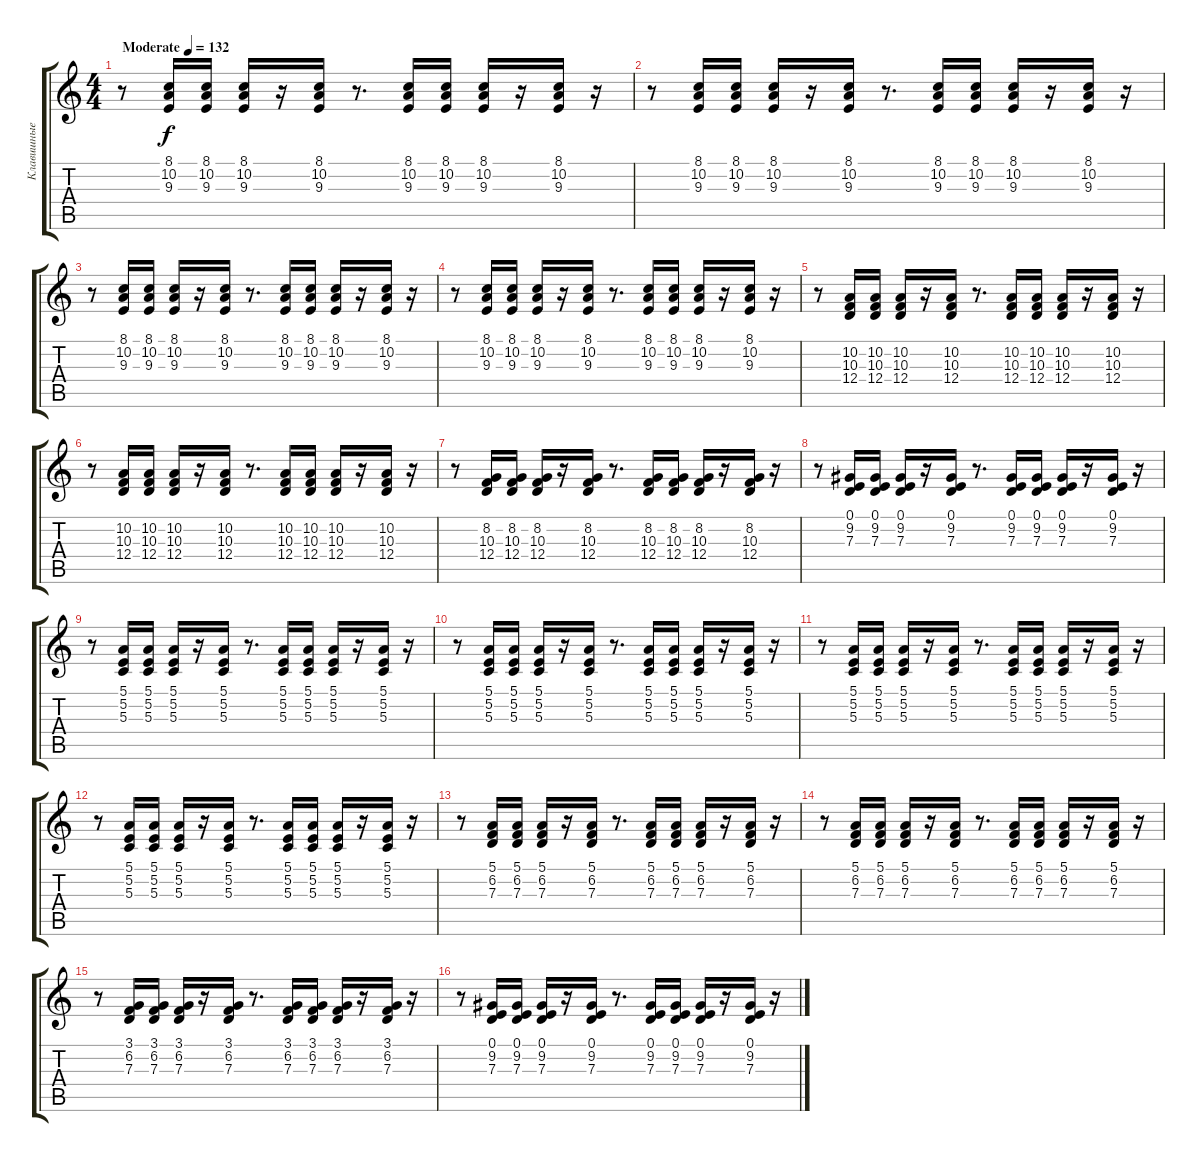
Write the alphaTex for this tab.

\track ("Клавишные" "Клавишные") {instrument pad3polysynth}
\staff {score tabs}
\tuning (E4 B3 G3 D3 A2 E2) {hide}
\ts (4 4)
\tempo (132 "Moderate")
\clef g2
\ks c
r.8{dy f instrument pad3polysynth} (8.1 10.2 9.3).16 (8.1 10.2 9.3).16 (8.1 10.2 9.3).16 r.16 (8.1 10.2 9.3).16 r.8{d} (8.1 10.2 9.3).16 (8.1 10.2 9.3).16 (8.1 10.2 9.3).16 r.16 (8.1 10.2 9.3).16 r.16 |
r.8 (8.1 10.2 9.3).16 (8.1 10.2 9.3).16 (8.1 10.2 9.3).16 r.16 (8.1 10.2 9.3).16 r.8{d} (8.1 10.2 9.3).16 (8.1 10.2 9.3).16 (8.1 10.2 9.3).16 r.16 (8.1 10.2 9.3).16 r.16 |
r.8 (8.1 10.2 9.3).16 (8.1 10.2 9.3).16 (8.1 10.2 9.3).16 r.16 (8.1 10.2 9.3).16 r.8{d} (8.1 10.2 9.3).16 (8.1 10.2 9.3).16 (8.1 10.2 9.3).16 r.16 (8.1 10.2 9.3).16 r.16 |
r.8 (8.1 10.2 9.3).16 (8.1 10.2 9.3).16 (8.1 10.2 9.3).16 r.16 (8.1 10.2 9.3).16 r.8{d} (8.1 10.2 9.3).16 (8.1 10.2 9.3).16 (8.1 10.2 9.3).16 r.16 (8.1 10.2 9.3).16 r.16 |
r.8 (10.2 10.3 12.4).16 (10.2 10.3 12.4).16 (10.2 10.3 12.4).16 r.16 (10.2 10.3 12.4).16 r.8{d} (10.2 10.3 12.4).16 (10.2 10.3 12.4).16 (10.2 10.3 12.4).16 r.16 (10.2 10.3 12.4).16 r.16 |
r.8 (10.2 10.3 12.4).16 (10.2 10.3 12.4).16 (10.2 10.3 12.4).16 r.16 (10.2 10.3 12.4).16 r.8{d} (10.2 10.3 12.4).16 (10.2 10.3 12.4).16 (10.2 10.3 12.4).16 r.16 (10.2 10.3 12.4).16 r.16 |
r.8 (8.2 10.3 12.4).16 (8.2 10.3 12.4).16 (8.2 10.3 12.4).16 r.16 (8.2 10.3 12.4).16 r.8{d} (8.2 10.3 12.4).16 (8.2 10.3 12.4).16 (8.2 10.3 12.4).16 r.16 (8.2 10.3 12.4).16 r.16 |
r.8 (0.1 9.2 7.3).16 (0.1 9.2 7.3).16 (0.1 9.2 7.3).16 r.16 (0.1 9.2 7.3).16 r.8{d} (0.1 9.2 7.3).16 (0.1 9.2 7.3).16 (0.1 9.2 7.3).16 r.16 (0.1 9.2 7.3).16 r.16 |
r.8 (5.1 5.2 5.3).16 (5.1 5.2 5.3).16 (5.1 5.2 5.3).16 r.16 (5.1 5.2 5.3).16 r.8{d} (5.1 5.2 5.3).16 (5.1 5.2 5.3).16 (5.1 5.2 5.3).16 r.16 (5.1 5.2 5.3).16 r.16 |
r.8 (5.1 5.2 5.3).16 (5.1 5.2 5.3).16 (5.1 5.2 5.3).16 r.16 (5.1 5.2 5.3).16 r.8{d} (5.1 5.2 5.3).16 (5.1 5.2 5.3).16 (5.1 5.2 5.3).16 r.16 (5.1 5.2 5.3).16 r.16 |
r.8 (5.1 5.2 5.3).16 (5.1 5.2 5.3).16 (5.1 5.2 5.3).16 r.16 (5.1 5.2 5.3).16 r.8{d} (5.1 5.2 5.3).16 (5.1 5.2 5.3).16 (5.1 5.2 5.3).16 r.16 (5.1 5.2 5.3).16 r.16 |
r.8 (5.1 5.2 5.3).16 (5.1 5.2 5.3).16 (5.1 5.2 5.3).16 r.16 (5.1 5.2 5.3).16 r.8{d} (5.1 5.2 5.3).16 (5.1 5.2 5.3).16 (5.1 5.2 5.3).16 r.16 (5.1 5.2 5.3).16 r.16 |
r.8 (5.1 6.2 7.3).16 (5.1 6.2 7.3).16 (5.1 6.2 7.3).16 r.16 (5.1 6.2 7.3).16 r.8{d} (5.1 6.2 7.3).16 (5.1 6.2 7.3).16 (5.1 6.2 7.3).16 r.16 (5.1 6.2 7.3).16 r.16 |
r.8 (5.1 6.2 7.3).16 (5.1 6.2 7.3).16 (5.1 6.2 7.3).16 r.16 (5.1 6.2 7.3).16 r.8{d} (5.1 6.2 7.3).16 (5.1 6.2 7.3).16 (5.1 6.2 7.3).16 r.16 (5.1 6.2 7.3).16 r.16 |
r.8 (3.1 6.2 7.3).16 (3.1 6.2 7.3).16 (3.1 6.2 7.3).16 r.16 (3.1 6.2 7.3).16 r.8{d} (3.1 6.2 7.3).16 (3.1 6.2 7.3).16 (3.1 6.2 7.3).16 r.16 (3.1 6.2 7.3).16 r.16 |
r.8 (0.1 9.2 7.3).16 (0.1 9.2 7.3).16 (0.1 9.2 7.3).16 r.16 (0.1 9.2 7.3).16 r.8{d} (0.1 9.2 7.3).16 (0.1 9.2 7.3).16 (0.1 9.2 7.3).16 r.16 (0.1 9.2 7.3).16 r.16
